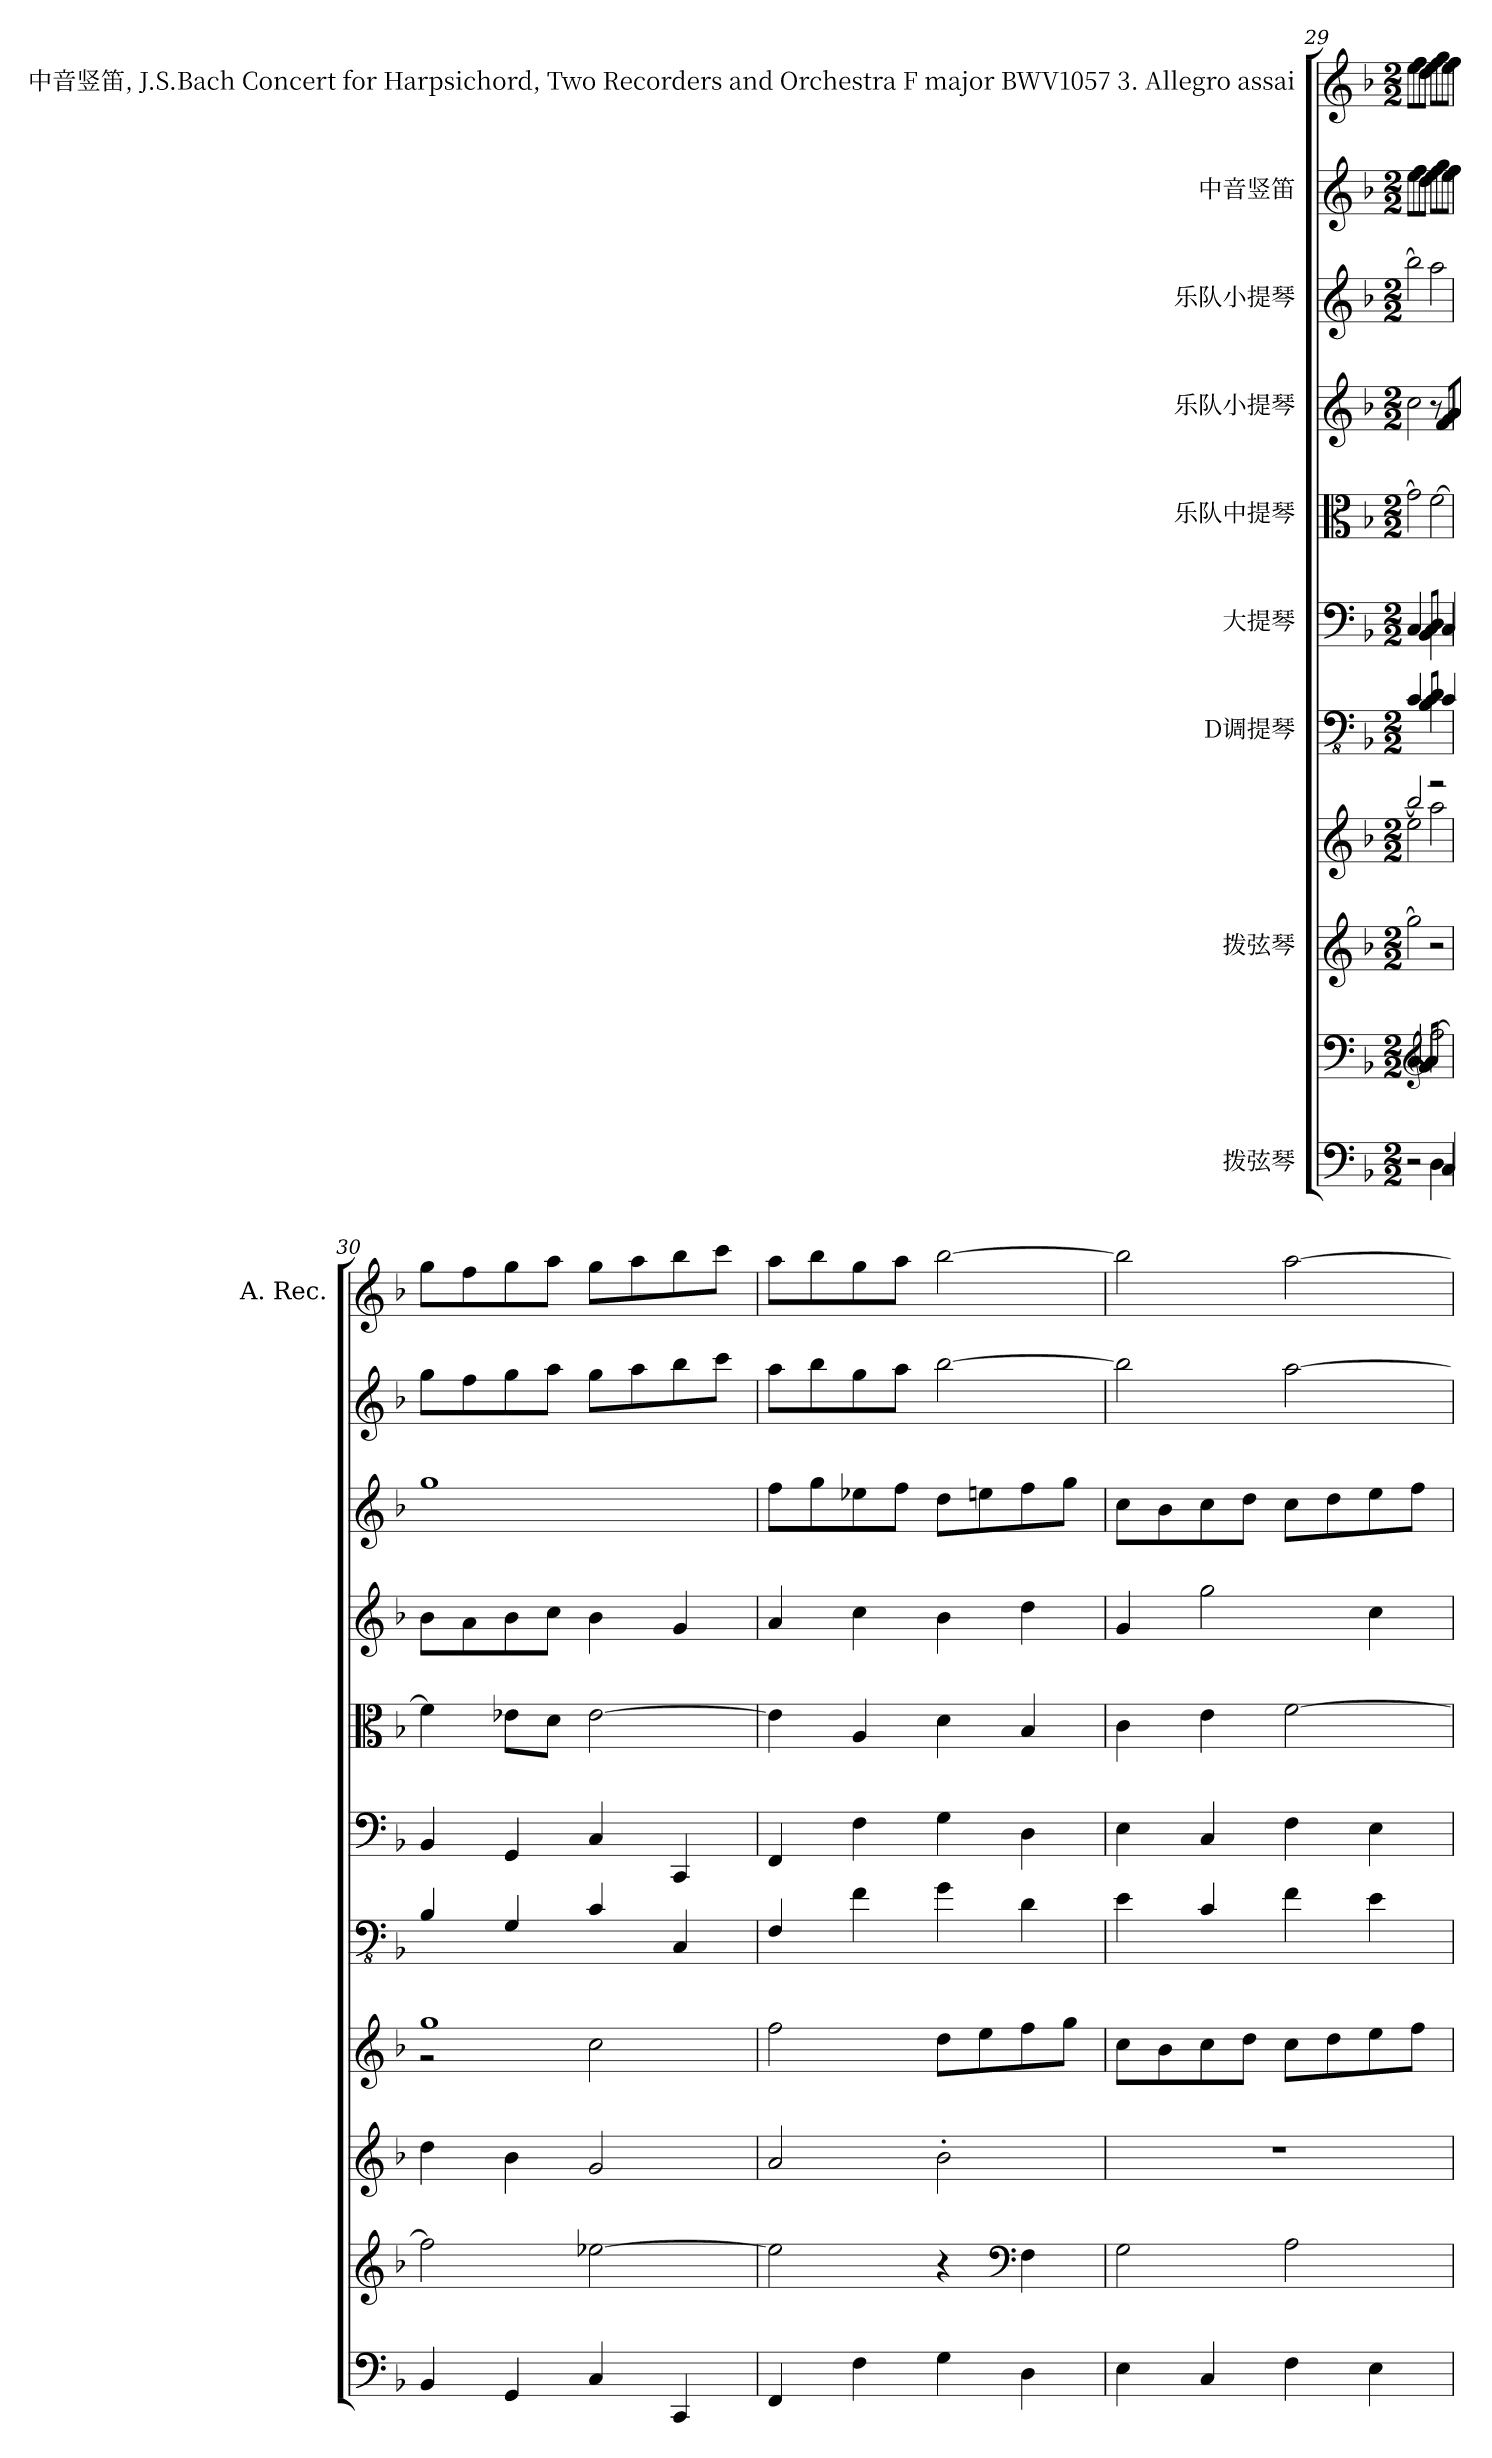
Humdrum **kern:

**kern	**kern	**kern	**kern	**kern	**kern	**kern	**kern	**kern	**kern	**kern
*part9	*part9	*part8	*part8	*part7	*part6	*part5	*part4	*part3	*part2	*part1
*staff11	*staff10	*staff9	*staff8	*staff7	*staff6	*staff5	*staff4	*staff3	*staff2	*staff1
*I"拨弦琴	*	*I"拨弦琴	*	*I"D调提琴	*I"大提琴	*I"乐队中提琴	*I"乐队小提琴	*I"乐队小提琴	*I"中音竖笛	*I"中音竖笛, J.S.Bach Concert for Harpsichord, Two Recorders and Orchestra F major BWV1057 3. Allegro assai
*	*	*	*	*	*	*	*	*	*	*I'A. Rec.
*clefF4	*clefF4	*clefG2	*clefG2	*clefFv4	*clefF4	*clefC3	*clefG2	*clefG2	*clefG2	*clefG2
*	*	*	*	*ITrd7c12	*	*	*	*	*	*
*k[b-]	*k[b-]	*k[b-]	*k[b-]	*k[b-]	*k[b-]	*k[b-]	*k[b-]	*k[b-]	*k[b-]	*k[b-]
*M2/2	*M2/2	*M2/2	*M2/2	*M2/2	*M2/2	*M2/2	*M2/2	*M2/2	*M2/2	*M2/2
=29	=29	=29	=29	=29	=29	=29	=29	=29	=29	=29
*	*	*	*^	*	*	*	*	*	*	*
2r	4C/	2gg\]	2bb-/]	2ee\	4CC/	4C/	2g\]	2cc\	2bb-\]	8ee\L	8ee\L
.	.	.	.	.	.	.	.	.	.	8ff\	8ff\
.	8BB-/L	.	.	.	8BBB-/L	8BB-/L	.	.	.	8dd\	8dd\
.	8C/J	.	.	.	8CC/J	8C/J	.	.	.	8ee\J	8ee\J
*	*clefG2	*	*	*	*	*	*	*	*	*	*
4D\	[2ff\	2r	2r	2aa\	4DD\	4D\	[2f\	8r	2aa\	8ff\L	8ff\L
.	.	.	.	.	.	.	.	8f/L	.	8gg\	8gg\
4C/	.	.	.	.	4CC/	4C/	.	8g/	.	8ee\	8ee\
.	.	.	.	.	.	.	.	8a/J	.	8ff\J	8ff\J
=30	=30	=30	=30	=30	=30	=30	=30	=30	=30	=30	=30
4BB-/	2ff\]	4dd\	1gg	2r	4BBB-/	4BB-/	4f\]	8b-\L	1gg	8gg\L	8gg\L
.	.	.	.	.	.	.	.	8a\	.	8ff\	8ff\
4GG/	.	4b-\	.	.	4GGG/	4GG/	8e-X\L	8b-\	.	8gg\	8gg\
.	.	.	.	.	.	.	8d\J	8cc\J	.	8aa\J	8aa\J
4C/	[2ee-X\	2g/	.	2cc\	4CC/	4C/	[2e-\	4b-\	.	8gg\L	8gg\L
.	.	.	.	.	.	.	.	.	.	8aa\	8aa\
4CC/	.	.	.	.	4CCC/	4CC/	.	4g/	.	8bb-\	8bb-\
.	.	.	.	.	.	.	.	.	.	8ccc\J	8ccc\J
*	*	*	*v	*v	*	*	*	*	*	*	*
!!LO:PB:g=z
=31	=31	=31	=31	=31	=31	=31	=31	=31	=31	=31
4FF/	2ee-\]	2a/	2ff\	4FFF/	4FF/	4e-\]	4a/	8ff\L	8aa\L	8aa\L
.	.	.	.	.	.	.	.	8gg\	8bb-\	8bb-\
4F\	.	.	.	4FF\	4F\	4A/	4cc\	8ee-X\	8gg\	8gg\
.	.	.	.	.	.	.	.	8ff\J	8aa\J	8aa\J
4G\	4r	2b-'\	8dd\L	4GG\	4G\	4d\	4b-\	8dd\L	[2bb-\	[2bb-\
.	.	.	8ee\	.	.	.	.	8een\	.	.
*	*clefF4	*	*	*	*	*	*	*	*	*
4D\	4F\	.	8ff\	4DD\	4D\	4B-/	4dd\	8ff\	.	.
.	.	.	8gg\J	.	.	.	.	8gg\J	.	.
=32	=32	=32	=32	=32	=32	=32	=32	=32	=32	=32
4E\	2G\	1r	8cc\L	4EE\	4E\	4c\	4g/	8cc\L	2bb-\]	2bb-\]
.	.	.	8b-\	.	.	.	.	8b-\	.	.
4C/	.	.	8cc\	4CC/	4C/	4e\	2gg\	8cc\	.	.
.	.	.	8dd\J	.	.	.	.	8dd\J	.	.
4F\	2A\	.	8cc\L	4FF\	4F\	[2f\	.	8cc\L	[2aa\	[2aa\
.	.	.	8dd\	.	.	.	.	8dd\	.	.
4E\	.	.	8ee\	4EE\	4E\	.	4cc\	8ee\	.	.
.	.	.	8ff\J	.	.	.	.	8ff\J	.	.
=	=	=	=	=	=	=	=	=	=	=
*-	*-	*-	*-	*-	*-	*-	*-	*-	*-	*-
